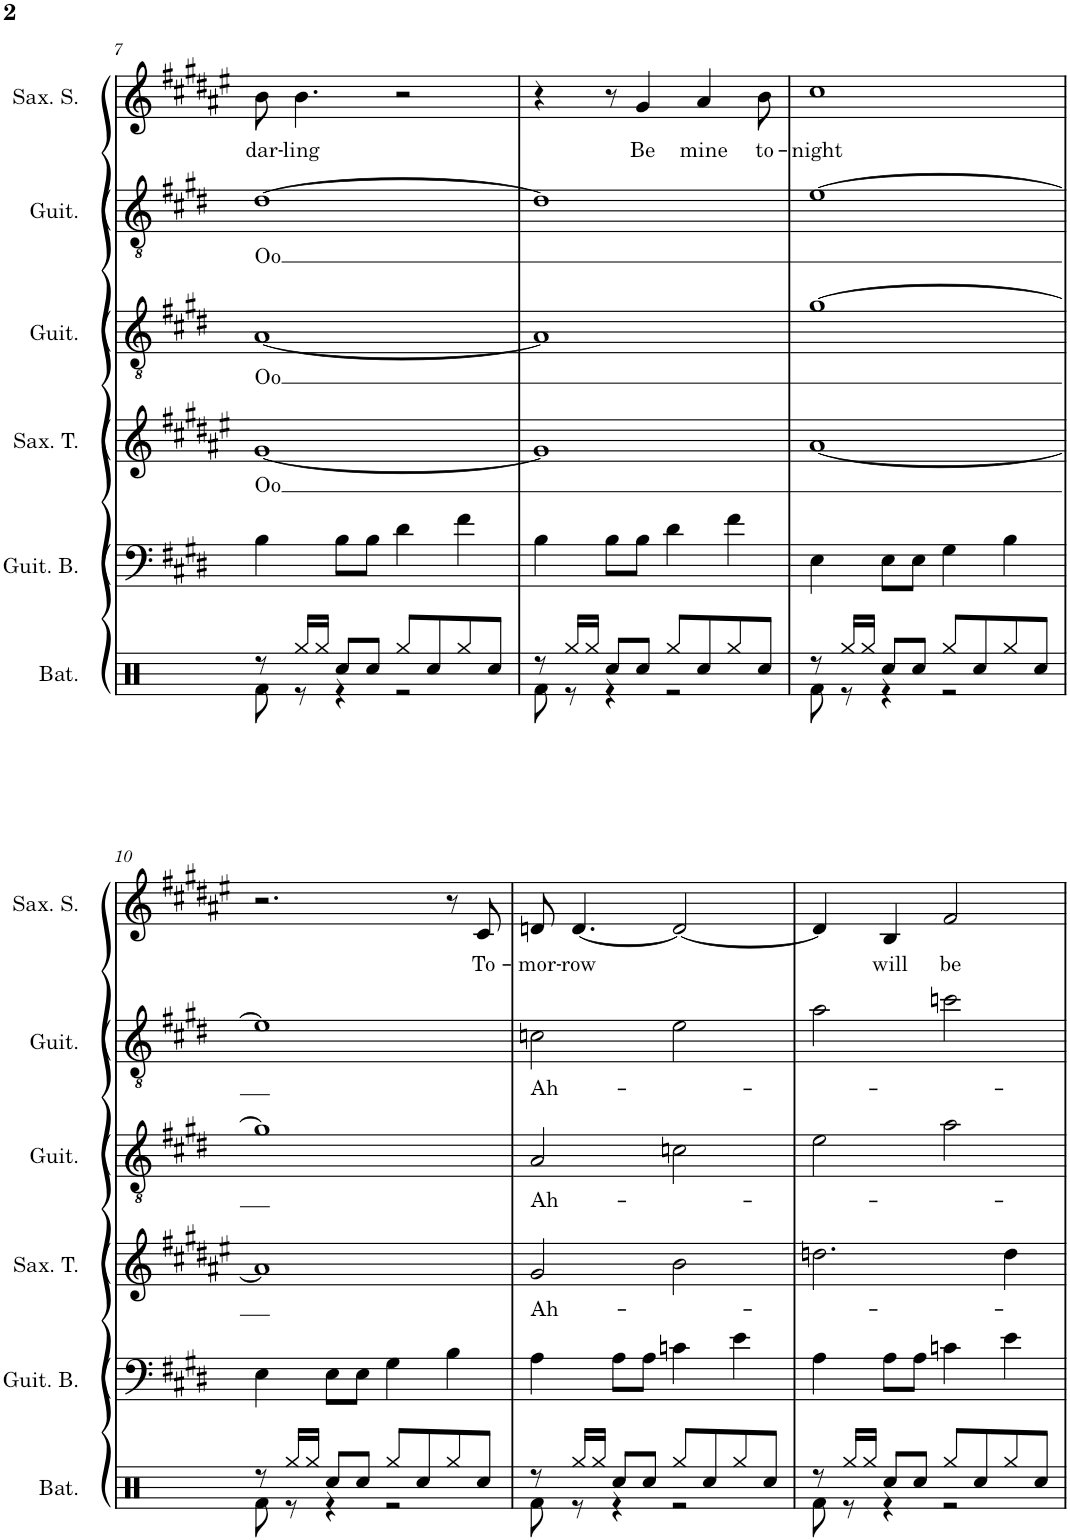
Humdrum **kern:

**kern	**kern	**kern	**text	**kern	**text	**kern	**text	**kern	**text
*part6	*part5	*part4	*part4	*part3	*part3	*part2	*part2	*part1	*part1
*staff6	*staff5	*staff4	*staff4	*staff3	*staff3	*staff2	*staff2	*staff1	*staff1
*I"Set de batterie	*I"Guitare basse	*I"Saxophone ténor	*	*I"Guitare acoustique	*	*I"Guitare acoustique	*	*I"Saxophone soprano	*
*I'Bat.	*I'Guit. B.	*I'Sax. T.	*	*I'Guit.	*	*I'Guit.	*	*I'Sax. S.	*
!!LO:PB:g=z
*clefX	*clefF4	*clefG2	*	*clefGv2	*	*clefGv2	*	*clefG2	*
*	*Trd7c12	*Trd8c14	*	*	*	*	*	*Trd1c2	*
*k[]	*k[f#c#g#d#]	*k[f#c#g#d#a#e#]	*	*k[f#c#g#d#]	*	*k[f#c#g#d#]	*	*k[f#c#g#d#a#e#]	*
*M4/4	*M4/4	*M4/4	*	*M4/4	*	*M4/4	*	*M4/4	*
=7	=7	=7	=7	=7	=7	=7	=7	=7	=7
*^	*	*	*	*	*	*	*	*	*
!	!	!	!	!LO:LY:b	!	!LO:LY:b	!	!LO:LY:b	!	!LO:LY:b
8r	8Rf\	4B\	[1g#	Oo	[1A	Oo	[1d#	Oo	8b\	dar-
!	!	!	!	!	!	!	!	!	!	!LO:LY:b
16Rgg/LL	8r	.	.	.	.	.	.	.	4.b\	-ling
16Rgg/JJ	.	.	.	.	.	.	.	.	.	.
8Rcc/L	4r	8B\L	.	.	.	.	.	.	.	.
8Rcc/J	.	8B\J	.	.	.	.	.	.	.	.
8Rgg/L	2r	4d#\	.	.	.	.	.	.	2r	.
8Rcc/	.	.	.	.	.	.	.	.	.	.
8Rgg/	.	4f#\	.	.	.	.	.	.	.	.
8Rcc/J	.	.	.	.	.	.	.	.	.	.
=8	=8	=8	=8	=8	=8	=8	=8	=8	=8	=8
8r	8Rf\	4B\	1g#]	.	1A]	.	1d#]	.	4r	.
16Rgg/LL	8r	.	.	.	.	.	.	.	.	.
16Rgg/JJ	.	.	.	.	.	.	.	.	.	.
8Rcc/L	4r	8B\L	.	.	.	.	.	.	8r	.
!	!	!	!	!	!	!	!	!	!	!LO:LY:b
8Rcc/J	.	8B\J	.	.	.	.	.	.	4g#/	Be
8Rgg/L	2r	4d#\	.	.	.	.	.	.	.	.
!	!	!	!	!	!	!	!	!	!	!LO:LY:b
8Rcc/	.	.	.	.	.	.	.	.	4a#/	mine
8Rgg/	.	4f#\	.	.	.	.	.	.	.	.
!	!	!	!	!	!	!	!	!	!	!LO:LY:b
8Rcc/J	.	.	.	.	.	.	.	.	8b\	to-
=9	=9	=9	=9	=9	=9	=9	=9	=9	=9	=9
!	!	!	!	!	!	!	!	!	!	!LO:LY:b
8r	8Rf\	4E\	[1a#	.	[1g#	.	[1e	.	1cc#	-night
16Rgg/LL	8r	.	.	.	.	.	.	.	.	.
16Rgg/JJ	.	.	.	.	.	.	.	.	.	.
8Rcc/L	4r	8E\L	.	.	.	.	.	.	.	.
8Rcc/J	.	8E\J	.	.	.	.	.	.	.	.
8Rgg/L	2r	4G#\	.	.	.	.	.	.	.	.
8Rcc/	.	.	.	.	.	.	.	.	.	.
8Rgg/	.	4B\	.	.	.	.	.	.	.	.
8Rcc/J	.	.	.	.	.	.	.	.	.	.
!!LO:LB:g=z
=10	=10	=10	=10	=10	=10	=10	=10	=10	=10	=10
8r	8Rf\	4E\	1a#]	.	1g#]	.	1e]	.	2.r	.
16Rgg/LL	8r	.	.	.	.	.	.	.	.	.
16Rgg/JJ	.	.	.	.	.	.	.	.	.	.
8Rcc/L	4r	8E\L	.	.	.	.	.	.	.	.
8Rcc/J	.	8E\J	.	.	.	.	.	.	.	.
8Rgg/L	2r	4G#\	.	.	.	.	.	.	.	.
8Rcc/	.	.	.	.	.	.	.	.	.	.
8Rgg/	.	4B\	.	.	.	.	.	.	8r	.
!	!	!	!	!	!	!	!	!	!	!LO:LY:b
8Rcc/J	.	.	.	.	.	.	.	.	8c#/	To-
=11	=11	=11	=11	=11	=11	=11	=11	=11	=11	=11
!	!	!	!	!LO:LY:b	!	!LO:LY:b	!	!LO:LY:b	!	!LO:LY:b
8r	8Rf\	4A\	2g#/	Ah-	2A/	Ah-	2cn\	Ah-	8dn/	-mor-
!	!	!	!	!	!	!	!	!	!	!LO:LY:b
16Rgg/LL	8r	.	.	.	.	.	.	.	[4.d/	-row
16Rgg/JJ	.	.	.	.	.	.	.	.	.	.
8Rcc/L	4r	8A\L	.	.	.	.	.	.	.	.
8Rcc/J	.	8A\J	.	.	.	.	.	.	.	.
8Rgg/L	2r	4cn\	2b\	.	2cn\	.	2e\	.	2d/_	.
8Rcc/	.	.	.	.	.	.	.	.	.	.
8Rgg/	.	4e\	.	.	.	.	.	.	.	.
8Rcc/J	.	.	.	.	.	.	.	.	.	.
=12	=12	=12	=12	=12	=12	=12	=12	=12	=12	=12
8r	8Rf\	4A\	2.ddn\	.	2e\	.	2a\	.	4d/]	.
16Rgg/LL	8r	.	.	.	.	.	.	.	.	.
16Rgg/JJ	.	.	.	.	.	.	.	.	.	.
!	!	!	!	!	!	!	!	!	!	!LO:LY:b
8Rcc/L	4r	8A\L	.	.	.	.	.	.	4B/	will
8Rcc/J	.	8A\J	.	.	.	.	.	.	.	.
!	!	!	!	!	!	!	!	!	!	!LO:LY:b
8Rgg/L	2r	4cn\	.	.	2a\	.	2ccn\	.	2f#/	be
8Rcc/	.	.	.	.	.	.	.	.	.	.
8Rgg/	.	4e\	4dd\	.	.	.	.	.	.	.
8Rcc/J	.	.	.	.	.	.	.	.	.	.
*v	*v	*	*	*	*	*	*	*	*	*
=	=	=	=	=	=	=	=	=	=
*-	*-	*-	*-	*-	*-	*-	*-	*-	*-
